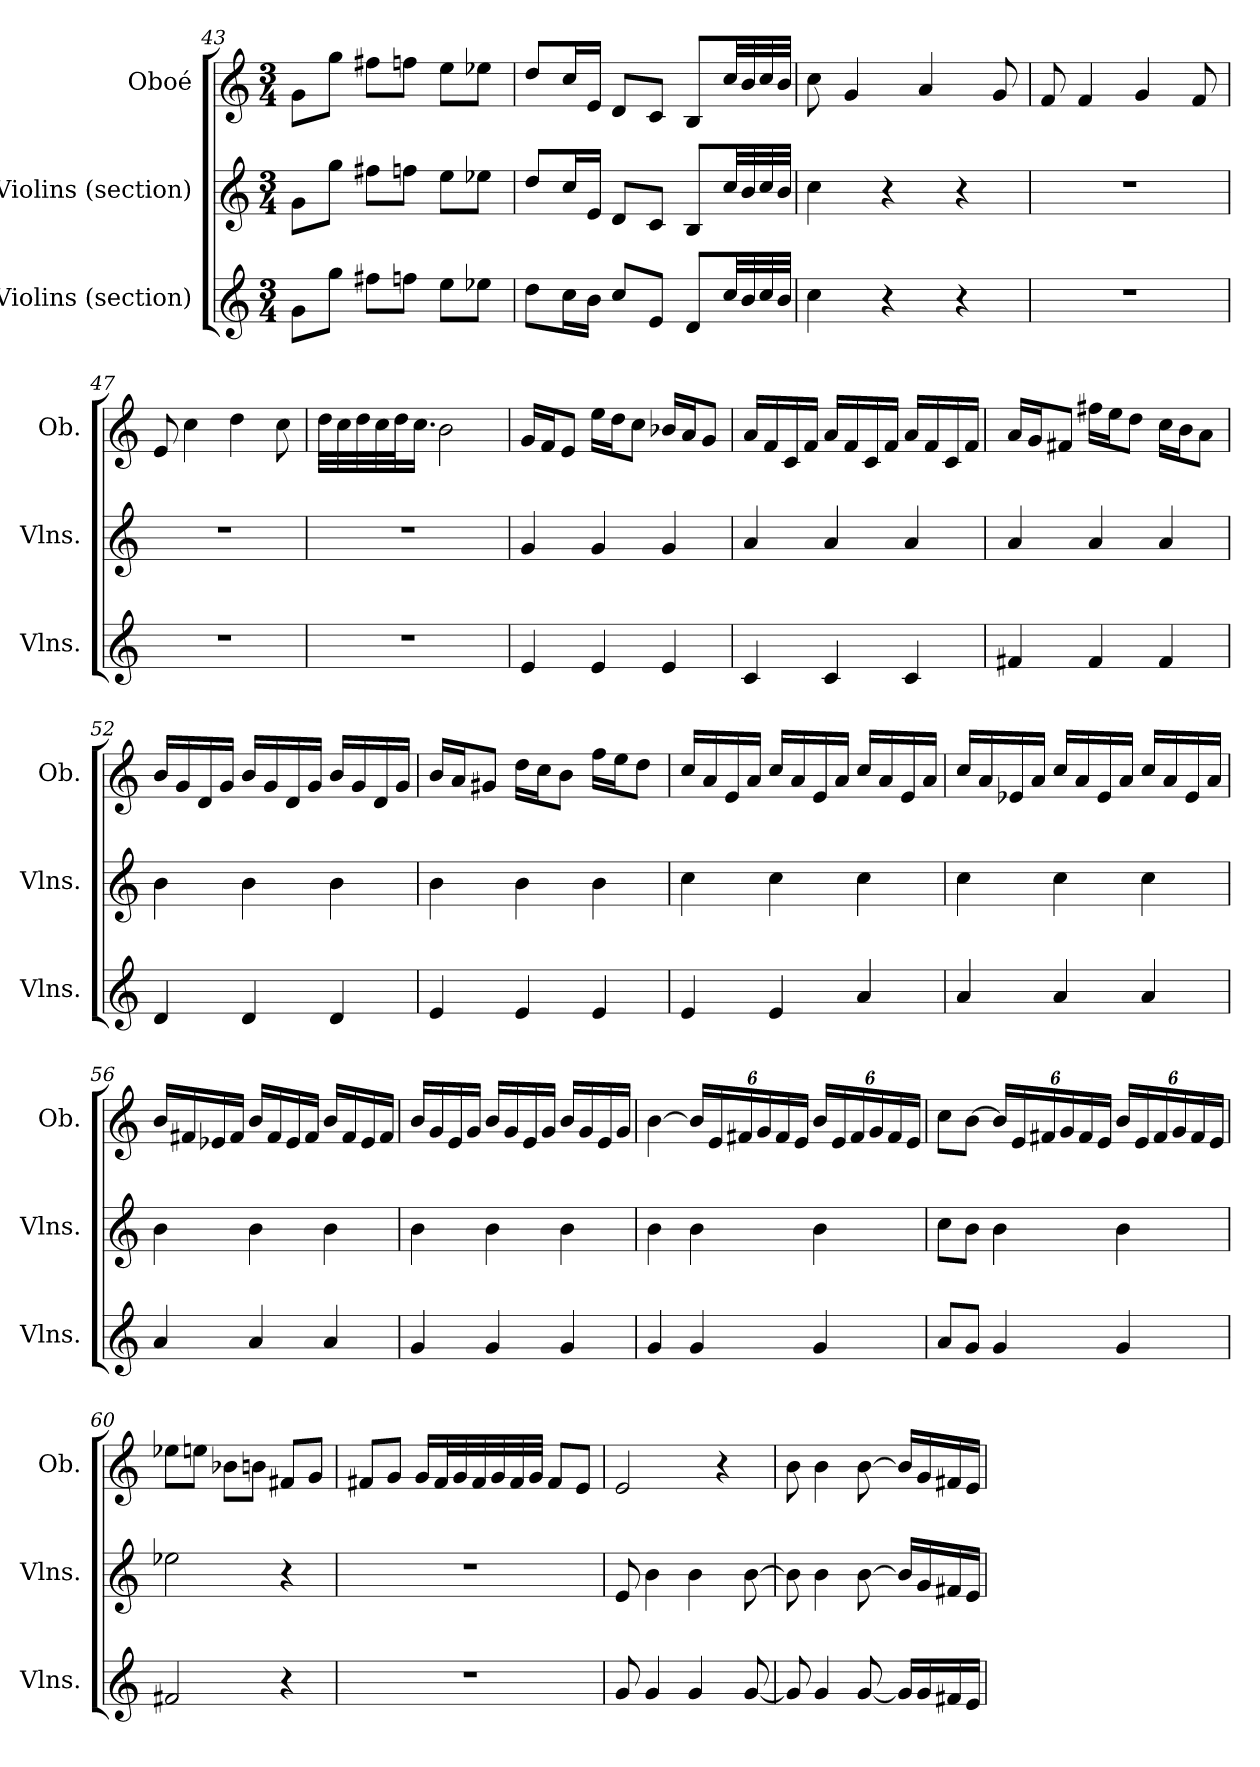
**kern	**kern	**kern
*part3	*part2	*part1
*staff3	*staff2	*staff1
*I"Violins (section)	*I"Violins (section)	*I"Oboé
*I'Vlns.	*I'Vlns.	*I'Ob.
!!LO:LB:g=z
*clefG2	*clefG2	*clefG2
*k[]	*k[]	*k[]
*M3/4	*M3/4	*M3/4
=43	=43	=43
8g\L	8g\L	8g\L
8gg\J	8gg\J	8gg\J
8ff#X\L	8ff#X\L	8ff#X\L
8ffn\J	8ffn\J	8ffn\J
8ee\L	8ee\L	8ee\L
8ee-X\J	8ee-X\J	8ee-X\J
=44	=44	=44
8dd\L	8dd/L	8dd/L
16cc\L	16cc/L	16cc/L
16b\JJ	16e/JJ	16e/JJ
8cc/L	8d/L	8d/L
8e/J	8c/J	8c/J
8d/L	8B/L	8B/L
32cc/LL	32cc/LL	32cc/LL
32b/	32b/	32b/
32cc/	32cc/	32cc/
32b/JJJ	32b/JJJ	32b/JJJ
=45	=45	=45
4cc\	4cc\	8cc\
.	.	4g/
4r	4r	.
.	.	4a/
4r	4r	.
.	.	8g/
=46	=46	=46
2.r	2.r	8f/
.	.	4f/
.	.	4g/
.	.	8f/
=47	=47	=47
2.r	2.r	8e/
.	.	4cc\
.	.	4dd\
.	.	8cc\
!!LO:PB:g=z
=48	=48	=48
2.r	2.r	32dd\LLL
.	.	32cc\
.	.	32dd\
.	.	32cc\
.	.	32dd\J
.	.	16.cc\JJ
.	.	2b\
=49	=49	=49
4e/	4g/	16g/LL
.	.	16f/J
.	.	8e/J
4e/	4g/	16ee\LL
.	.	16dd\J
.	.	8cc\J
4e/	4g/	16b-X/LL
.	.	16a/J
.	.	8g/J
=50	=50	=50
4c/	4a/	16a/LL
.	.	16f/
.	.	16c/
.	.	16f/JJ
4c/	4a/	16a/LL
.	.	16f/
.	.	16c/
.	.	16f/JJ
4c/	4a/	16a/LL
.	.	16f/
.	.	16c/
.	.	16f/JJ
=51	=51	=51
4f#X/	4a/	16a/LL
.	.	16g/J
.	.	8f#X/J
4f#/	4a/	16ff#X\LL
.	.	16ee\J
.	.	8dd\J
4f#/	4a/	16cc\LL
.	.	16b\J
.	.	8a\J
!!LO:LB:g=z
=52	=52	=52
4d/	4b\	16b/LL
.	.	16g/
.	.	16d/
.	.	16g/JJ
4d/	4b\	16b/LL
.	.	16g/
.	.	16d/
.	.	16g/JJ
4d/	4b\	16b/LL
.	.	16g/
.	.	16d/
.	.	16g/JJ
=53	=53	=53
4e/	4b\	16b/LL
.	.	16a/J
.	.	8g#X/J
4e/	4b\	16dd\LL
.	.	16cc\J
.	.	8b\J
4e/	4b\	16ff\LL
.	.	16ee\J
.	.	8dd\J
=54	=54	=54
4e/	4cc\	16cc/LL
.	.	16a/
.	.	16e/
.	.	16a/JJ
4e/	4cc\	16cc/LL
.	.	16a/
.	.	16e/
.	.	16a/JJ
4a/	4cc\	16cc/LL
.	.	16a/
.	.	16e/
.	.	16a/JJ
!!LO:LB:g=z
=55	=55	=55
4a/	4cc\	16cc/LL
.	.	16a/
.	.	16e-X/
.	.	16a/JJ
4a/	4cc\	16cc/LL
.	.	16a/
.	.	16e-/
.	.	16a/JJ
4a/	4cc\	16cc/LL
.	.	16a/
.	.	16e-/
.	.	16a/JJ
=56	=56	=56
4a/	4b\	16b/LL
.	.	16f#X/
.	.	16e-X/
.	.	16f#/JJ
4a/	4b\	16b/LL
.	.	16f#/
.	.	16e-/
.	.	16f#/JJ
4a/	4b\	16b/LL
.	.	16f#/
.	.	16e-/
.	.	16f#/JJ
=57	=57	=57
4g/	4b\	16b/LL
.	.	16g/
.	.	16e/
.	.	16g/JJ
4g/	4b\	16b/LL
.	.	16g/
.	.	16e/
.	.	16g/JJ
4g/	4b\	16b/LL
.	.	16g/
.	.	16e/
.	.	16g/JJ
!!LO:LB:g=z
=58	=58	=58
4g/	4b\	[4b\
*	*	*Xbrackettup
4g/	4b\	24b/LL]
.	.	24e/
.	.	24f#X/
.	.	24g/
.	.	24f#/
.	.	24e/JJ
4g/	4b\	24b/LL
.	.	24e/
.	.	24f#/
.	.	24g/
.	.	24f#/
.	.	24e/JJ
=59	=59	=59
8a/L	8cc\L	8cc\L
8g/J	8b\J	[8b\J
4g/	4b\	24b/LL]
.	.	24e/
.	.	24f#X/
.	.	24g/
.	.	24f#/
.	.	24e/JJ
4g/	4b\	24b/LL
.	.	24e/
.	.	24f#/
.	.	24g/
.	.	24f#/
.	.	24e/JJ
=60	=60	=60
2f#X/	2ee-X\	8ee-X\L
.	.	8een\J
.	.	8b-X\L
.	.	8bn\J
4r	4r	8f#X/L
.	.	8g/J
!!LO:LB:g=z
=61	=61	=61
2.r	2.r	8f#X/L
.	.	8g/J
.	.	16g/LL
.	.	32f#/L
.	.	32g/
.	.	32f#/
.	.	32g/
.	.	32f#/
.	.	32g/JJJ
.	.	8f#/L
.	.	8e/J
=62	=62	=62
8g/	8e/	2e/
4g/	4b\	.
4g/	4b\	.
.	.	4r
[8g/	[8b\	.
=63	=63	=63
8g/]	8b\]	8b\
4g/	4b\	4b\
[8g/	[8b\	[8b\
16g/LL]	16b/LL]	16b/LL]
16g/	16g/	16g/
16f#X/	16f#X/	16f#X/
16e/JJ	16e/JJ	16e/JJ
=	=	=
*-	*-	*-
